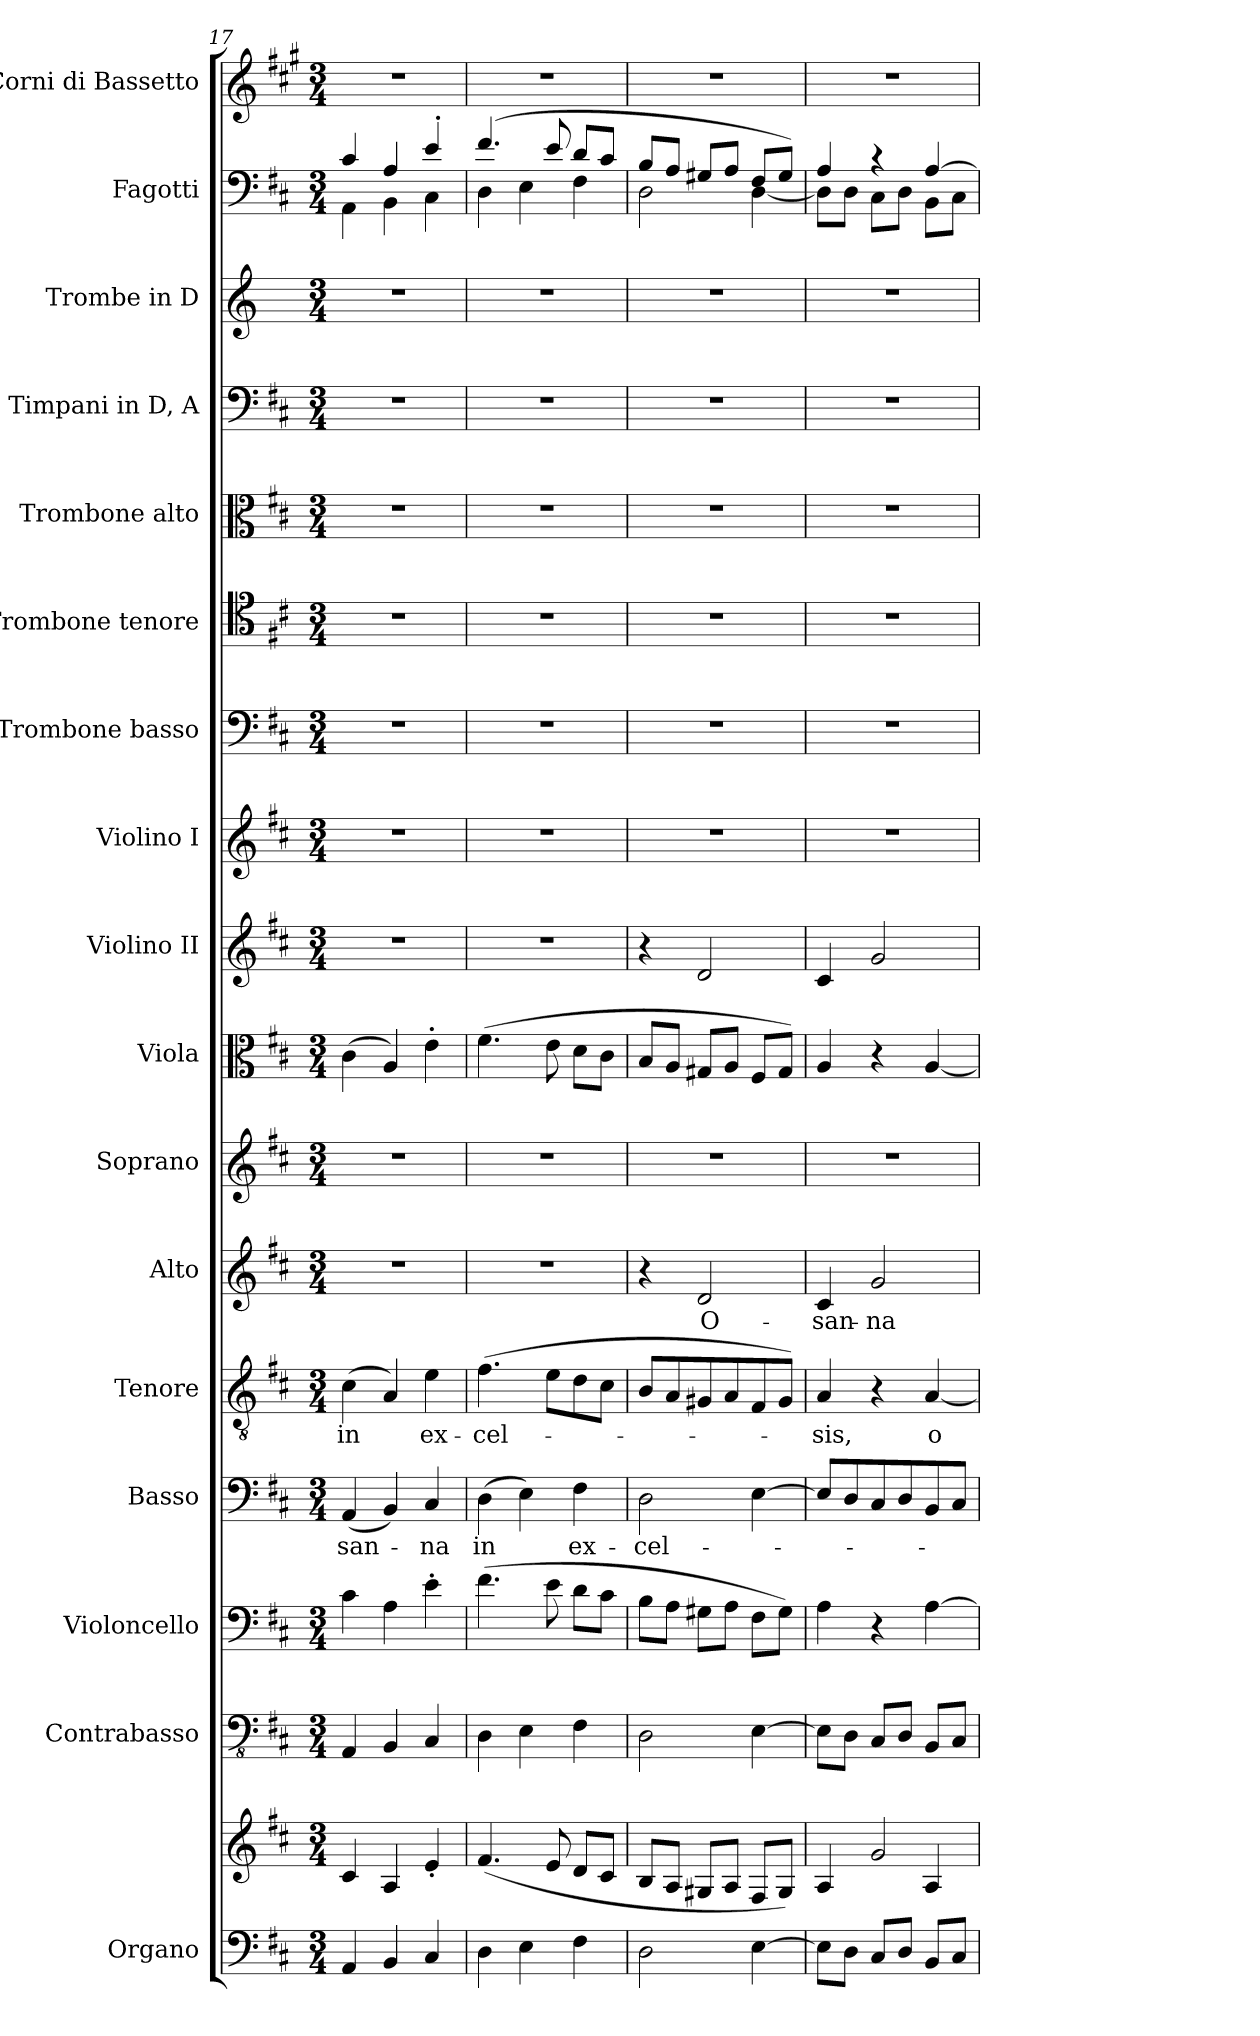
**kern	**kern	**kern	**kern	**kern	**text	**kern	**text	**kern	**text	**kern	**kern	**kern	**kern	**kern	**kern	**kern	**kern	**kern	**kern	**kern
*part17	*part17	*part16	*part15	*part14	*part14	*part13	*part13	*part12	*part12	*part11	*part10	*part9	*part8	*part7	*part6	*part5	*part4	*part3	*part2	*part1
*staff18	*staff17	*staff16	*staff15	*staff14	*staff14	*staff13	*staff13	*staff12	*staff12	*staff11	*staff10	*staff9	*staff8	*staff7	*staff6	*staff5	*staff4	*staff3	*staff2	*staff1
*I"Organo	*	*I"Contrabasso	*I"Violoncello	*I"Basso	*	*I"Tenore	*	*I"Alto	*	*I"Soprano	*I"Viola	*I"Violino II	*I"Violino I	*I"Trombone basso	*I"Trombone tenore	*I"Trombone alto	*I"Timpani in D, A	*I"Trombe in D	*I"Fagotti	*I"Corni di Bassetto
*I'Org.	*	*I'Cb.	*I'Vc.	*I'B.	*	*I'T.	*	*I'A.	*	*I'S.	*I'Vla.	*I'Vln. II	*I'Vln. I	*I'Tbn. B	*I'Tbn. T	*I'Tbn. A	*I'Timp.	*I'Tr. in D	*I'Fag.	*I'Cor. di B.
*clefF4	*clefG2	*clefFv4	*clefF4	*clefF4	*	*clefGv2	*	*clefG2	*	*clefG2	*clefC3	*clefG2	*clefG2	*clefF4	*clefC4	*clefC3	*clefF4	*clefG2	*clefF4	*clefG2
*	*	*	*	*	*	*	*	*	*	*	*	*	*	*	*	*	*	*ITrd-1c-2	*	*ITrd4c7
*k[f#c#]	*k[f#c#]	*k[f#c#]	*k[f#c#]	*k[f#c#]	*	*k[f#c#]	*	*k[f#c#]	*	*k[f#c#]	*k[f#c#]	*k[f#c#]	*k[f#c#]	*k[f#c#]	*k[f#c#]	*k[f#c#]	*k[f#c#]	*k[f#c#]	*k[f#c#]	*k[f#c#]
*M3/4	*M3/4	*M3/4	*M3/4	*M3/4	*	*M3/4	*	*M3/4	*	*M3/4	*M3/4	*M3/4	*M3/4	*M3/4	*M3/4	*M3/4	*M3/4	*M3/4	*M3/4	*M3/4
=17	=17	=17	=17	=17	=17	=17	=17	=17	=17	=17	=17	=17	=17	=17	=17	=17	=17	=17	=17	=17
!	!	!	!	!	!LO:LY:b	!	!LO:LY:b	!	!	!	!	!	!	!	!	!	!	!	!	!
*	*	*	*	*	*	*	*	*	*	*	*	*	*	*	*	*	*	*	*^	*
4AA/	4c#/	4AAA/	4c#\	(<4AA/	-san-	(>4c#\	in	2.r	.	2.r	(>4c#\	2.r	2.r	2.r	2.r	2.r	2.r	2.r	4c#/	4AA\	2.r
4BB/	4A/	4BBB/	4A\	4BB/)	.	4A/)	.	.	.	.	4A/)	.	.	.	.	.	.	.	4A/	4BB\	.
!	!	!	!	!	!LO:LY:b	!	!LO:LY:b	!	!	!	!	!	!	!	!	!	!	!	!	!	!
4C#/	4e'/	4CC#/	4e'\	4C#/	-na	4e\	ex-	.	.	.	4e'\	.	.	.	.	.	.	.	4e'/	4C#\	.
=18	=18	=18	=18	=18	=18	=18	=18	=18	=18	=18	=18	=18	=18	=18	=18	=18	=18	=18	=18	=18	=18
!	!	!	!	!	!LO:LY:b	!	!LO:LY:b	!	!	!	!	!	!	!	!	!	!	!	!	!	!
4D\	(>4.f#/	4DD\	(>4.f#\	(>4D\	-in	(>4.f#\	-cel-	2.r	.	2.r	(>4.f#\	2.r	2.r	2.r	2.r	2.r	2.r	2.r	(>4.f#/	4D\	2.r
4E\	.	4EE\	.	4E\)	.	.	.	.	.	.	.	.	.	.	.	.	.	.	.	4E\	.
.	8e/	.	8e\	.	.	8e\L	.	.	.	.	8e\	.	.	.	.	.	.	.	8e/	.	.
!	!	!	!	!	!LO:LY:b	!	!	!	!	!	!	!	!	!	!	!	!	!	!	!	!
4F#\	8d/L	4FF#\	8d\L	4F#\	ex-	8d\	.	.	.	.	8d\L	.	.	.	.	.	.	.	8d/L	4F#\	.
.	8c#/J	.	8c#\J	.	.	8c#\J	.	.	.	.	8c#\J	.	.	.	.	.	.	.	8c#/J	.	.
=19	=19	=19	=19	=19	=19	=19	=19	=19	=19	=19	=19	=19	=19	=19	=19	=19	=19	=19	=19	=19	=19
!	!	!	!	!	!LO:LY:b	!	!	!	!	!	!	!	!	!	!	!	!	!	!	!	!
2D\	8B/L	2DD\	8B\L	2D\	-cel-	8B/L	.	4r	.	2.r	8B/L	4r	2.r	2.r	2.r	2.r	2.r	2.r	8B/L	2D\	2.r
.	8A/J	.	8A\J	.	.	8A/	.	.	.	.	8A/J	.	.	.	.	.	.	.	8A/J	.	.
!	!	!	!	!	!	!	!	!	!LO:LY:b	!	!	!	!	!	!	!	!	!	!	!	!
.	8G#X/L	.	8G#X\L	.	.	8G#X/	.	2d/	O-	.	8G#X/L	2d/	.	.	.	.	.	.	8G#X/L	.	.
.	8A/J	.	8A\J	.	.	8A/	.	.	.	.	8A/J	.	.	.	.	.	.	.	8A/J	.	.
[4E\	8F#/L	[4EE\	8F#\L	[4E\	.	8F#/	.	.	.	.	8F#/L	.	.	.	.	.	.	.	8F#/L	[4D\	.
.	8G#/J)	.	8G#\J)	.	.	8G#/J)	.	.	.	.	8G#/J)	.	.	.	.	.	.	.	8G#/J)	.	.
=20	=20	=20	=20	=20	=20	=20	=20	=20	=20	=20	=20	=20	=20	=20	=20	=20	=20	=20	=20	=20	=20
*	*^	*	*	*	*	*	*	*	*	*	*	*	*	*	*	*	*	*	*	*	*
!	!	!	!	!	!	!	!	!LO:LY:b	!	!LO:LY:b	!	!	!	!	!	!	!	!	!	!	!	!
8E\L]	4A/	2ryy	8EE\L]	4A\	8E/L]	.	4A/	-sis,	4c#/	-san-	2.r	4A/	4c#/	2.r	2.r	2.r	2.r	2.r	2.r	4A/	8D\L]	2.r
8D\J	.	.	8DD\J	.	8D/	.	.	.	.	.	.	.	.	.	.	.	.	.	.	.	8D\J	.
!	!	!	!	!	!	!	!	!	!	!LO:LY:b	!	!	!	!	!	!	!	!	!	!	!	!
8C#/L	2g/	.	8CC#/L	4r	8C#/	.	4r	.	2g/	-na	.	4r	2g/	.	.	.	.	.	.	4r	8C#\L	.
8D/J	.	.	8DD/J	.	8D/	.	.	.	.	.	.	.	.	.	.	.	.	.	.	.	8D\J	.
!	!	!	!	!	!	!	!	!LO:LY:b	!	!	!	!	!	!	!	!	!	!	!	!	!	!
8BB/L	.	4A/	8BBB/L	[4A\	8BB/	.	[4A/	o-	.	.	.	[4A/	.	.	.	.	.	.	.	[4A/	8BB\L	.
8C#/J	.	.	8CC#/J	.	8C#/J	.	.	.	.	.	.	.	.	.	.	.	.	.	.	.	8C#\J	.
*	*v	*v	*	*	*	*	*	*	*	*	*	*	*	*	*	*	*	*	*	*v	*v	*
=	=	=	=	=	=	=	=	=	=	=	=	=	=	=	=	=	=	=	=	=
*-	*-	*-	*-	*-	*-	*-	*-	*-	*-	*-	*-	*-	*-	*-	*-	*-	*-	*-	*-	*-
